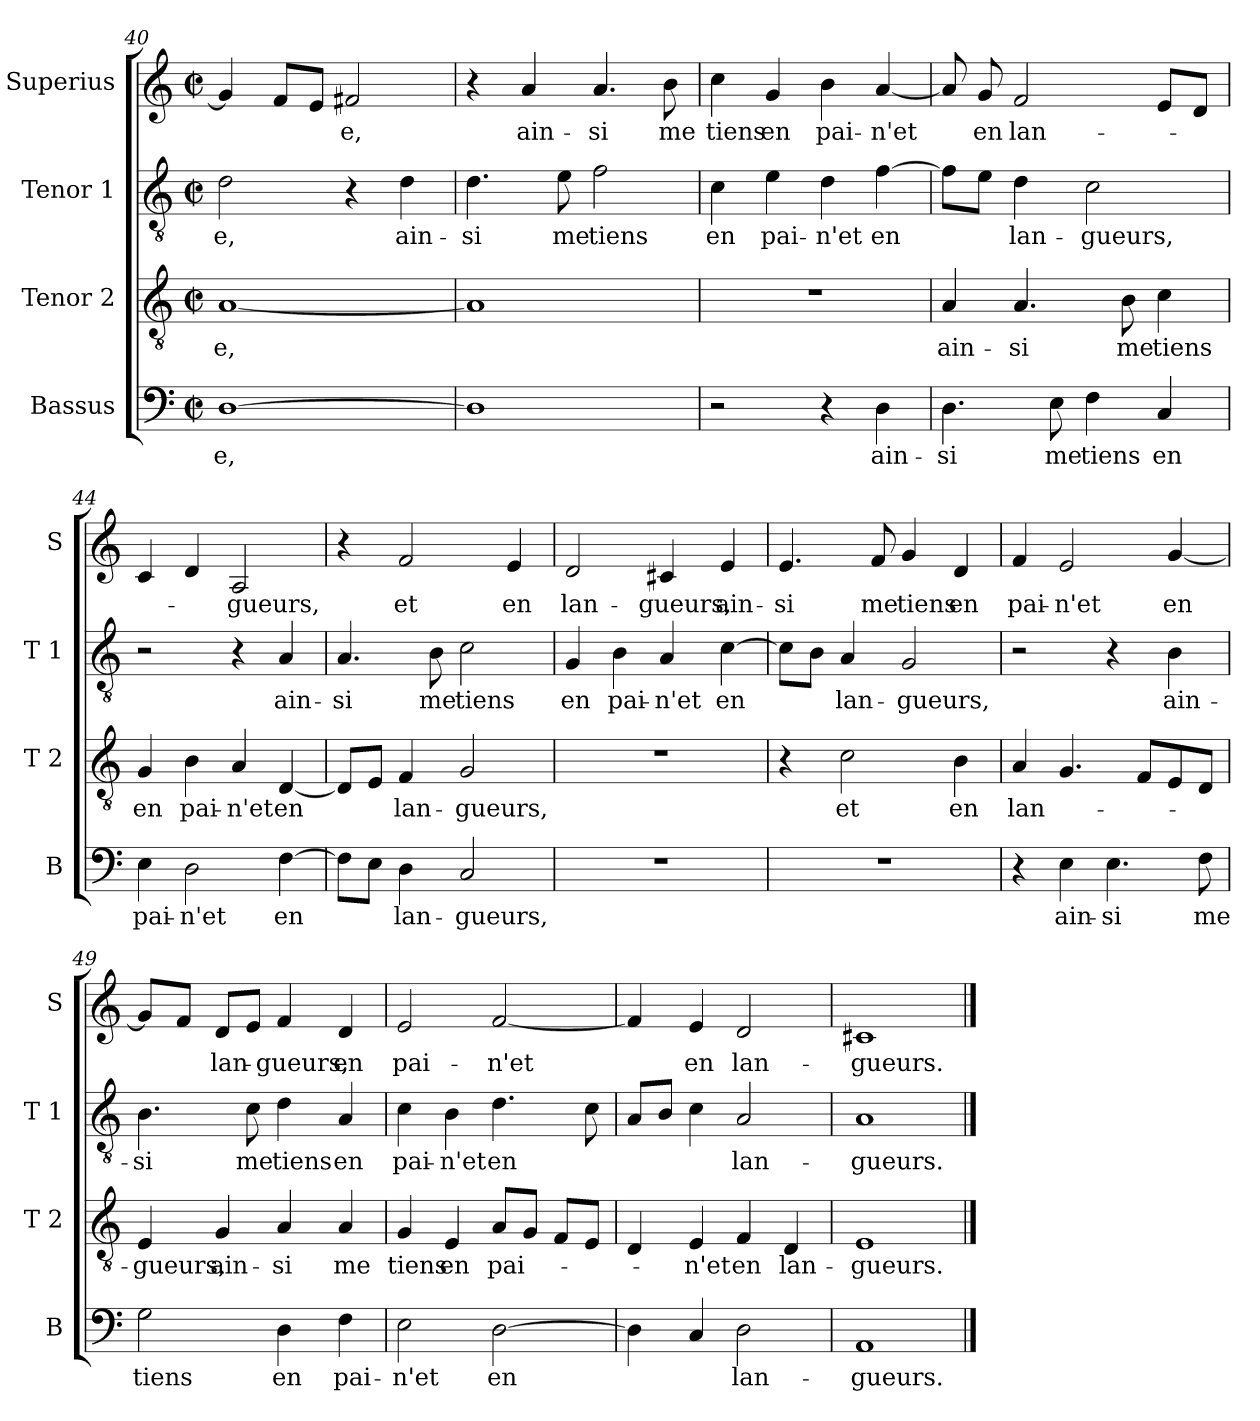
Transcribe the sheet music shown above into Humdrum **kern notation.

**kern	**text	**kern	**text	**kern	**text	**kern	**text
*part4	*part4	*part3	*part3	*part2	*part2	*part1	*part1
*staff4	*staff4	*staff3	*staff3	*staff2	*staff2	*staff1	*staff1
*I"Bassus	*	*I"Tenor 2	*	*I"Tenor 1	*	*I"Superius	*
*I'B	*	*I'T 2	*	*I'T 1	*	*I'S	*
*clefF4	*	*clefGv2	*	*clefGv2	*	*clefG2	*
*k[]	*	*k[]	*	*k[]	*	*k[]	*
*C:	*	*C:	*	*C:	*	*C:	*
*M2/2	*	*M2/2	*	*M2/2	*	*M2/2	*
*met(c|)	*	*met(c|)	*	*met(c|)	*	*met(c|)	*
=40	=40	=40	=40	=40	=40	=40	=40
[1D	-e,	[1A	-e,	2d\	-e,	4g/]	.
.	.	.	.	.	.	8f/L	.
.	.	.	.	.	.	8e/J	.
.	.	.	.	4r	.	2f#X/	-e,
.	.	.	.	4d\	ain-	.	.
=41	=41	=41	=41	=41	=41	=41	=41
1D]	.	1A]	.	4.d\	-si	4r	.
.	.	.	.	.	.	4a/	ain-
.	.	.	.	8e\	me	.	.
.	.	.	.	2f\	tiens	4.a/	-si
.	.	.	.	.	.	8b\	me
!!LO:LB:g=z
=42	=42	=42	=42	=42	=42	=42	=42
2r	.	1r	.	4c\	en	4cc\	tiens
.	.	.	.	4e\	pai-	4g/	en
4r	.	.	.	4d\	-n'et	4b\	pai-
4D\	ain-	.	.	[4f\	en	[4a/	-n'et
=43	=43	=43	=43	=43	=43	=43	=43
4.D\	-si	4A/	ain-	8f\L]	.	8a/]	.
.	.	.	.	8e\J	.	8g/	en
.	.	4.A/	-si	4d\	lan-	2f/	lan-
8E\	me	.	.	.	.	.	.
4F\	tiens	.	.	2c\	-gueurs,	.	.
.	.	8B\	me	.	.	.	.
4C/	en	4c\	tiens	.	.	8e/L	.
.	.	.	.	.	.	8d/J	.
=44	=44	=44	=44	=44	=44	=44	=44
4E\	pai-	4G/	en	2r	.	4c/	.
2D\	-n'et	4B\	pai-	.	.	4d/	.
.	.	4A/	-n'et	4r	.	2A/	-gueurs,
[4F\	en	[4D/	en	4A/	ain-	.	.
=45	=45	=45	=45	=45	=45	=45	=45
8F\L]	.	8D/L]	.	4.A/	-si	4r	.
8E\J	.	8E/J	.	.	.	.	.
4D\	lan-	4F/	lan-	.	.	2f/	et
.	.	.	.	8B\	me	.	.
2C/	-gueurs,	2G/	-gueurs,	2c\	tiens	.	.
.	.	.	.	.	.	4e/	en
=46	=46	=46	=46	=46	=46	=46	=46
1r	.	1r	.	4G/	en	2d/	lan-
.	.	.	.	4B\	pai-	.	.
.	.	.	.	4A/	-n'et	4c#X/	-gueurs,
.	.	.	.	[4c\	en	4e/	ain-
=47	=47	=47	=47	=47	=47	=47	=47
1r	.	4r	.	8c\L]	.	4.e/	-si
.	.	.	.	8B\J	.	.	.
.	.	2c\	et	4A/	lan-	.	.
.	.	.	.	.	.	8f/	me
.	.	.	.	2G/	-gueurs,	4g/	tiens
.	.	4B\	en	.	.	4d/	en
!!LO:LB:g=z
=48	=48	=48	=48	=48	=48	=48	=48
4r	.	4A/	lan-	2r	.	4f/	pai-
4E\	ain-	4.G/	.	.	.	2e/	-n'et
4.E\	-si	.	.	4r	.	.	.
.	.	8F/L	.	.	.	.	.
.	.	8E/	.	4B\	ain-	[4g/	en
8F\	me	8D/J	.	.	.	.	.
=49	=49	=49	=49	=49	=49	=49	=49
2G\	tiens	4E/	-gueurs,	4.B\	-si	8g/L]	.
.	.	.	.	.	.	8f/J	.
.	.	4G/	ain-	.	.	8d/L	lan-
.	.	.	.	8c\	me	8e/J	.
4D\	en	4A/	-si	4d\	tiens	4f/	-gueurs,
4F\	pai-	4A/	me	4A/	en	4d/	en
=50	=50	=50	=50	=50	=50	=50	=50
2E\	-n'et	4G/	tiens	4c\	pai-	2e/	pai-
.	.	4E/	en	4B\	-n'et	.	.
[2D\	en	8A/L	pai-	4.d\	en	[2f/	-n'et
.	.	8G/J	.	.	.	.	.
.	.	8F/L	.	.	.	.	.
.	.	8E/J	.	8c\	.	.	.
=51	=51	=51	=51	=51	=51	=51	=51
4D\]	.	4D/	.	8A/L	.	4f/]	.
.	.	.	.	8B/J	.	.	.
4C/	.	4E/	-n'et	4c\	.	4e/	en
2D\	lan-	4F/	en	2A/	lan-	2d/	lan-
.	.	4D/	lan-	.	.	.	.
=52	=52	=52	=52	=52	=52	=52	=52
1AA	-gueurs.	1E	-gueurs.	1A	-gueurs.	1c#X	-gueurs.
==	==	==	==	==	==	==	==
*-	*-	*-	*-	*-	*-	*-	*-
